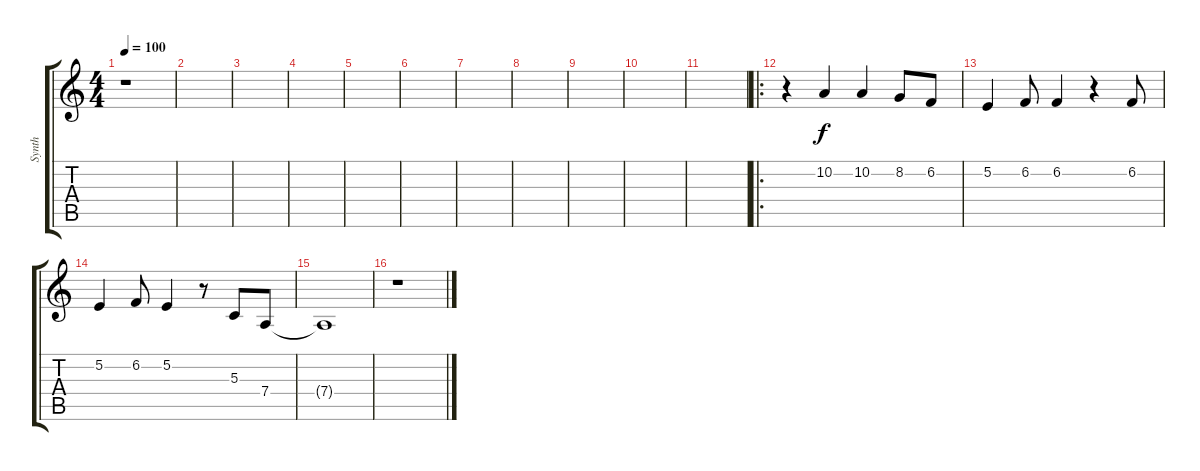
\track ("Synth" "Synth") {instrument synthstrings1}
\staff {score tabs}
\tuning (E4 B3 G3 D3 A2 E2) {hide}
\ts (4 4)
\tempo 100
\clef g2
\ks c
r.1{dy f instrument synthstrings1} |
|
|
|
|
|
|
|
|
|
|
\ro
r.4 10.2.4 10.2.4 8.2.8 6.2.8 |
5.2.4 6.2.8 6.2.4 r.4 6.2.8 |
5.2.4 6.2.8 5.2.4 r.8 5.3.8 7.4.8 |
7.4{t}.1 |
r.1
